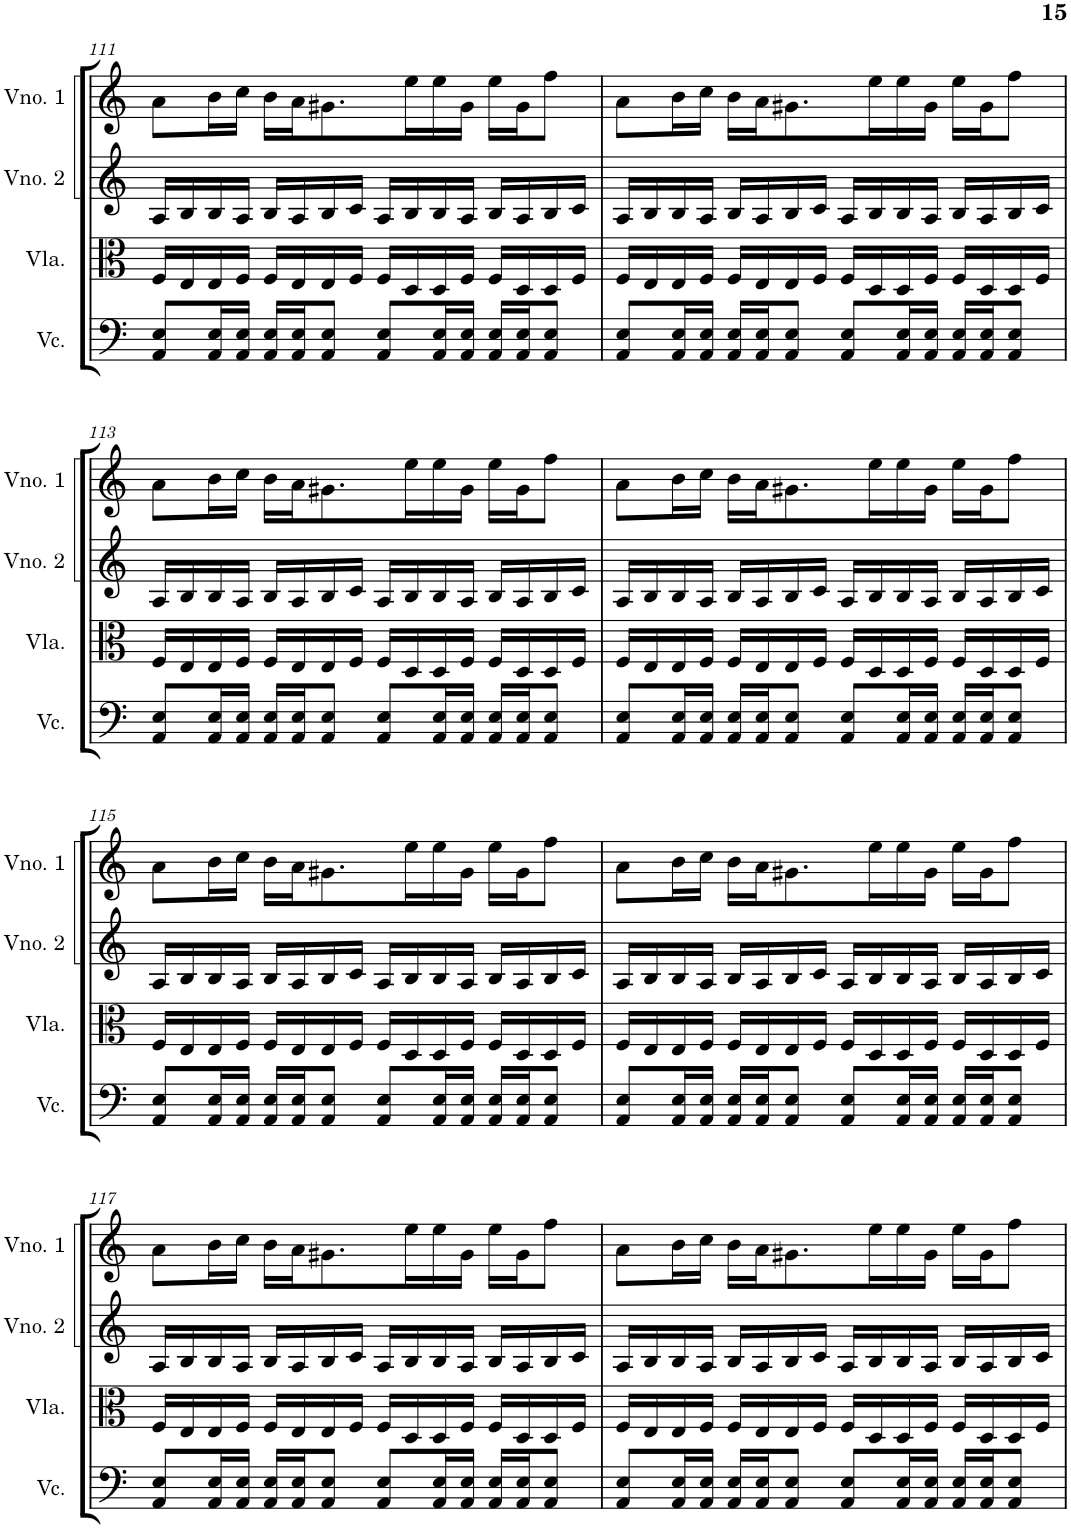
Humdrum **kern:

**kern	**kern	**kern	**kern
*part4	*part3	*part2	*part1
*staff4	*staff3	*staff2	*staff1
*I"Violoncelo	*I"Viola	*I"Violino 2	*I"Violino 1
*I'Vc.	*I'Vla.	*I'Vno. 2	*I'Vno. 1
!!LO:PB:g=z
*clefF4	*clefC3	*clefG2	*clefG2
*k[]	*k[]	*k[]	*k[]
*M4/4	*M4/4	*M4/4	*M4/4
=111	=111	=111	=111
8AA/ 8E/L	16F/LL	16A/LL	8a\L
.	16E/	16B/	.
16AA/ 16E/L	16E/	16B/	16b\L
16AA/ 16E/JJ	16F/JJ	16A/JJ	16cc\JJ
16AA/ 16E/LL	16F/LL	16B/LL	16b\LL
16AA/ 16E/J	16E/	16A/	16a\J
8AA/ 8E/J	16E/	16B/	8.g#X\
.	16F/JJ	16c/JJ	.
8AA/ 8E/L	16F/LL	16A/LL	.
.	16D/	16B/	16ee\L
16AA/ 16E/L	16D/	16B/	16ee\
16AA/ 16E/JJ	16F/JJ	16A/JJ	16g#\JJ
16AA/ 16E/LL	16F/LL	16B/LL	16ee\LL
16AA/ 16E/J	16D/	16A/	16g#\J
8AA/ 8E/J	16D/	16B/	8ff\J
.	16F/JJ	16c/JJ	.
=112	=112	=112	=112
8AA/ 8E/L	16F/LL	16A/LL	8a\L
.	16E/	16B/	.
16AA/ 16E/L	16E/	16B/	16b\L
16AA/ 16E/JJ	16F/JJ	16A/JJ	16cc\JJ
16AA/ 16E/LL	16F/LL	16B/LL	16b\LL
16AA/ 16E/J	16E/	16A/	16a\J
8AA/ 8E/J	16E/	16B/	8.g#X\
.	16F/JJ	16c/JJ	.
8AA/ 8E/L	16F/LL	16A/LL	.
.	16D/	16B/	16ee\L
16AA/ 16E/L	16D/	16B/	16ee\
16AA/ 16E/JJ	16F/JJ	16A/JJ	16g#\JJ
16AA/ 16E/LL	16F/LL	16B/LL	16ee\LL
16AA/ 16E/J	16D/	16A/	16g#\J
8AA/ 8E/J	16D/	16B/	8ff\J
.	16F/JJ	16c/JJ	.
!!LO:LB:g=z
=113	=113	=113	=113
8AA/ 8E/L	16F/LL	16A/LL	8a\L
.	16E/	16B/	.
16AA/ 16E/L	16E/	16B/	16b\L
16AA/ 16E/JJ	16F/JJ	16A/JJ	16cc\JJ
16AA/ 16E/LL	16F/LL	16B/LL	16b\LL
16AA/ 16E/J	16E/	16A/	16a\J
8AA/ 8E/J	16E/	16B/	8.g#X\
.	16F/JJ	16c/JJ	.
8AA/ 8E/L	16F/LL	16A/LL	.
.	16D/	16B/	16ee\L
16AA/ 16E/L	16D/	16B/	16ee\
16AA/ 16E/JJ	16F/JJ	16A/JJ	16g#\JJ
16AA/ 16E/LL	16F/LL	16B/LL	16ee\LL
16AA/ 16E/J	16D/	16A/	16g#\J
8AA/ 8E/J	16D/	16B/	8ff\J
.	16F/JJ	16c/JJ	.
=114	=114	=114	=114
8AA/ 8E/L	16F/LL	16A/LL	8a\L
.	16E/	16B/	.
16AA/ 16E/L	16E/	16B/	16b\L
16AA/ 16E/JJ	16F/JJ	16A/JJ	16cc\JJ
16AA/ 16E/LL	16F/LL	16B/LL	16b\LL
16AA/ 16E/J	16E/	16A/	16a\J
8AA/ 8E/J	16E/	16B/	8.g#X\
.	16F/JJ	16c/JJ	.
8AA/ 8E/L	16F/LL	16A/LL	.
.	16D/	16B/	16ee\L
16AA/ 16E/L	16D/	16B/	16ee\
16AA/ 16E/JJ	16F/JJ	16A/JJ	16g#\JJ
16AA/ 16E/LL	16F/LL	16B/LL	16ee\LL
16AA/ 16E/J	16D/	16A/	16g#\J
8AA/ 8E/J	16D/	16B/	8ff\J
.	16F/JJ	16c/JJ	.
!!LO:LB:g=z
=115	=115	=115	=115
8AA/ 8E/L	16F/LL	16A/LL	8a\L
.	16E/	16B/	.
16AA/ 16E/L	16E/	16B/	16b\L
16AA/ 16E/JJ	16F/JJ	16A/JJ	16cc\JJ
16AA/ 16E/LL	16F/LL	16B/LL	16b\LL
16AA/ 16E/J	16E/	16A/	16a\J
8AA/ 8E/J	16E/	16B/	8.g#X\
.	16F/JJ	16c/JJ	.
8AA/ 8E/L	16F/LL	16A/LL	.
.	16D/	16B/	16ee\L
16AA/ 16E/L	16D/	16B/	16ee\
16AA/ 16E/JJ	16F/JJ	16A/JJ	16g#\JJ
16AA/ 16E/LL	16F/LL	16B/LL	16ee\LL
16AA/ 16E/J	16D/	16A/	16g#\J
8AA/ 8E/J	16D/	16B/	8ff\J
.	16F/JJ	16c/JJ	.
=116	=116	=116	=116
8AA/ 8E/L	16F/LL	16A/LL	8a\L
.	16E/	16B/	.
16AA/ 16E/L	16E/	16B/	16b\L
16AA/ 16E/JJ	16F/JJ	16A/JJ	16cc\JJ
16AA/ 16E/LL	16F/LL	16B/LL	16b\LL
16AA/ 16E/J	16E/	16A/	16a\J
8AA/ 8E/J	16E/	16B/	8.g#X\
.	16F/JJ	16c/JJ	.
8AA/ 8E/L	16F/LL	16A/LL	.
.	16D/	16B/	16ee\L
16AA/ 16E/L	16D/	16B/	16ee\
16AA/ 16E/JJ	16F/JJ	16A/JJ	16g#\JJ
16AA/ 16E/LL	16F/LL	16B/LL	16ee\LL
16AA/ 16E/J	16D/	16A/	16g#\J
8AA/ 8E/J	16D/	16B/	8ff\J
.	16F/JJ	16c/JJ	.
!!LO:LB:g=z
=117	=117	=117	=117
8AA/ 8E/L	16F/LL	16A/LL	8a\L
.	16E/	16B/	.
16AA/ 16E/L	16E/	16B/	16b\L
16AA/ 16E/JJ	16F/JJ	16A/JJ	16cc\JJ
16AA/ 16E/LL	16F/LL	16B/LL	16b\LL
16AA/ 16E/J	16E/	16A/	16a\J
8AA/ 8E/J	16E/	16B/	8.g#X\
.	16F/JJ	16c/JJ	.
8AA/ 8E/L	16F/LL	16A/LL	.
.	16D/	16B/	16ee\L
16AA/ 16E/L	16D/	16B/	16ee\
16AA/ 16E/JJ	16F/JJ	16A/JJ	16g#\JJ
16AA/ 16E/LL	16F/LL	16B/LL	16ee\LL
16AA/ 16E/J	16D/	16A/	16g#\J
8AA/ 8E/J	16D/	16B/	8ff\J
.	16F/JJ	16c/JJ	.
=118	=118	=118	=118
8AA/ 8E/L	16F/LL	16A/LL	8a\L
.	16E/	16B/	.
16AA/ 16E/L	16E/	16B/	16b\L
16AA/ 16E/JJ	16F/JJ	16A/JJ	16cc\JJ
16AA/ 16E/LL	16F/LL	16B/LL	16b\LL
16AA/ 16E/J	16E/	16A/	16a\J
8AA/ 8E/J	16E/	16B/	8.g#X\
.	16F/JJ	16c/JJ	.
8AA/ 8E/L	16F/LL	16A/LL	.
.	16D/	16B/	16ee\L
16AA/ 16E/L	16D/	16B/	16ee\
16AA/ 16E/JJ	16F/JJ	16A/JJ	16g#\JJ
16AA/ 16E/LL	16F/LL	16B/LL	16ee\LL
16AA/ 16E/J	16D/	16A/	16g#\J
8AA/ 8E/J	16D/	16B/	8ff\J
.	16F/JJ	16c/JJ	.
=	=	=	=
*-	*-	*-	*-
